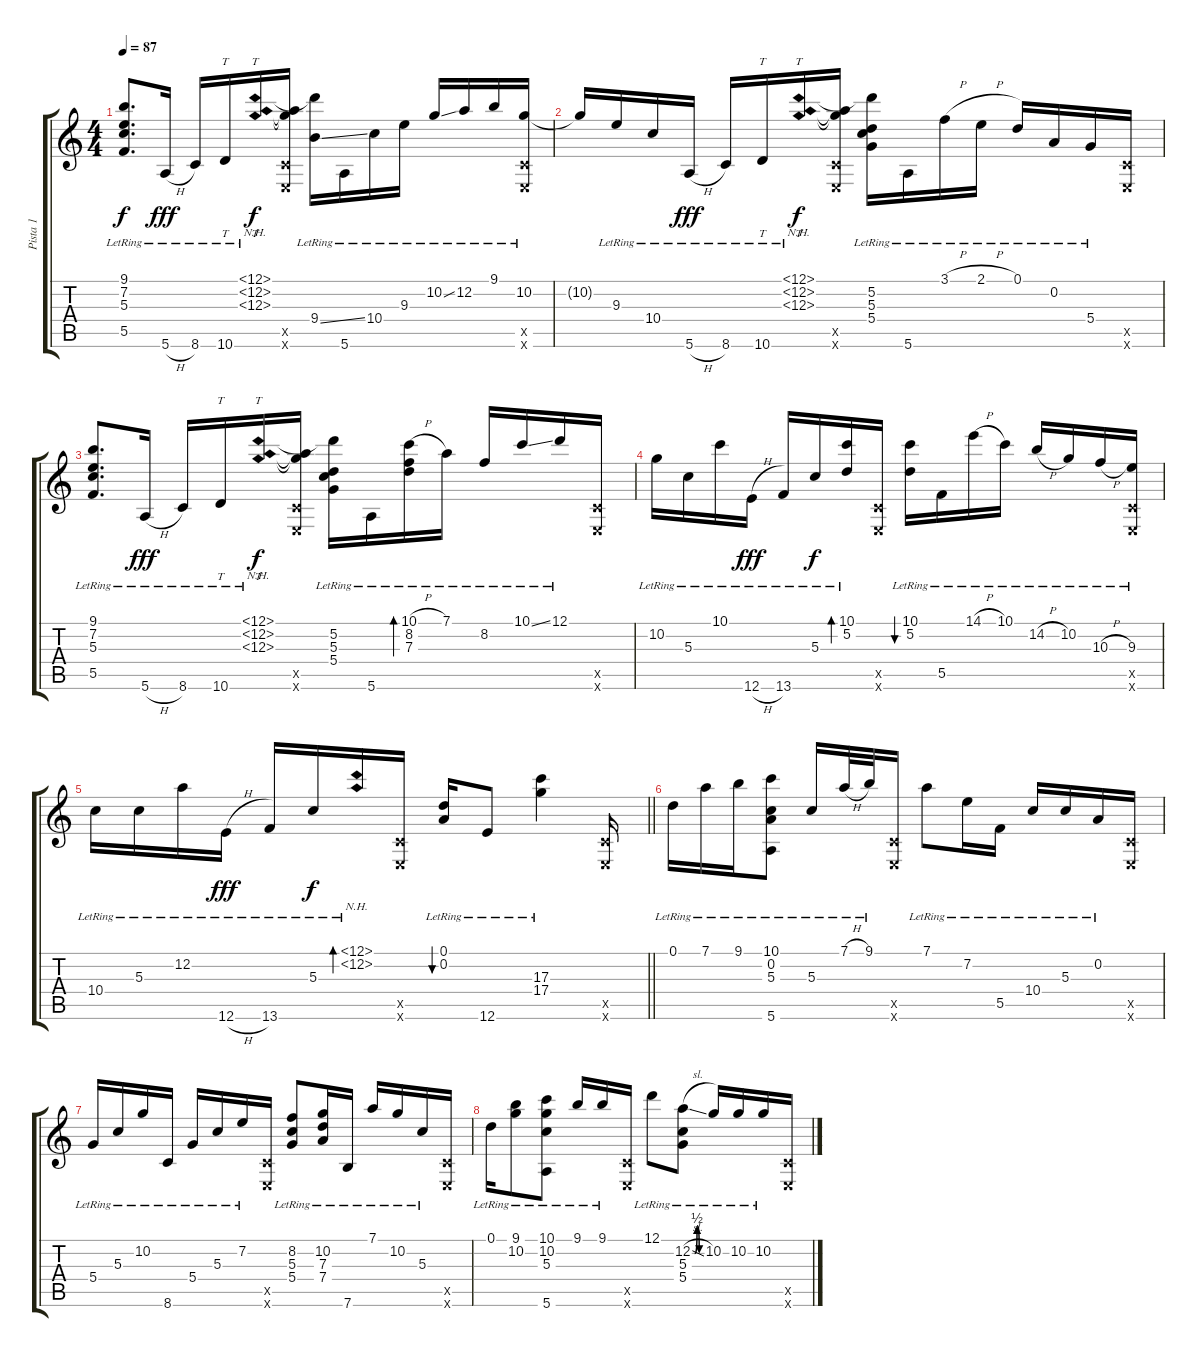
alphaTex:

\track ("Pista 1" "Pista 1") {instrument acousticguitarsteel}
\staff {score tabs}
\tuning (D4 A3 G3 D3 C3 E2) {hide}
\ts (4 4)
\tempo 87
\clef g2
\ks c
(9.1{lr} 7.2{lr} 5.3{lr} 5.5{lr}).8{d dy f} 5.6{h lr}.16{dy fff} 8.6{lr}.16 10.6{lr}.16{tt} (12.1{nh lr} 12.2{nh lr} 12.3{nh lr}).16{tt dy f} (12.2{t} 12.3{t} 0.5{x} 0.6{x}).16 (12.1{t} 9.4{ss lr}).16 5.6{lr}.16 10.4{lr}.16 9.3{lr}.16 10.2{ss lr}.16 12.2{lr}.16 9.1{lr}.16 (10.2{lr} 0.5{x} 0.6{x}).16 |
10.2{t}.16 9.3{lr}.16 10.4{lr}.16 5.6{h lr}.16{dy fff} 8.6{lr}.16 10.6{lr}.16{tt} (12.1{nh lr} 12.2{nh lr} 12.3{nh lr}).16{tt dy f} (12.2{t} 12.3{t} 0.5{x} 0.6{x}).16 (12.1{t} 5.2{lr} 5.3{lr} 5.4{lr}).16 5.6{lr}.16 3.1{h lr}.16 2.1{h lr}.16 0.1{lr}.16 0.2{lr}.16 5.4{lr}.16 (0.5{x} 0.6{x}).16 |
(9.1{lr} 7.2{lr} 5.3{lr} 5.5{lr}).8{d} 5.6{h lr}.16{dy fff} 8.6{lr}.16 10.6{lr}.16{tt} (12.1{nh lr} 12.2{nh lr} 12.3{nh lr}).16{tt dy f} (12.2{t} 12.3{t} 0.5{x} 0.6{x}).16 (12.1{t} 5.2{lr} 5.3{lr} 5.4{lr}).16 5.6{lr}.16 (10.1{h lr} 8.2{lr} 7.3{lr}).16{bd 60} 7.1{lr}.16 8.2{lr}.16 10.1{ss lr}.16 12.1{lr}.16 (0.5{x} 0.6{x}).16 |
10.2{lr}.16 5.3{lr}.16 10.1{lr}.16 12.6{h lr}.16{dy fff} 13.6{lr}.16 5.3{lr}.16{dy f} (10.1{lr} 5.2{lr}).16{bd 60} (0.5{x} 0.6{x}).16 (10.1{lr} 5.2{lr}).16{bu 60} 5.5{lr}.16 14.1{h lr}.16 10.1{lr}.16 14.2{h lr}.16 10.2{lr}.16 10.3{h lr}.16 (9.3{lr} 0.5{x} 0.6{x}).16 |
\barLineRight lightlight
10.4{lr}.16 5.3{lr}.16 12.2{lr}.16 12.6{h lr}.16{dy fff} 13.6{lr}.16 5.3{lr}.16{dy f} (12.1{nh lr} 12.2{nh lr}).16{bd 60} (0.5{x} 0.6{x}).16 (0.1{lr} 0.2{lr}).16{bu 60} 12.6{lr}.8 (17.3{lr} 17.4{lr}).4 (0.5{x} 0.6{x}).16 |
\section ("" "")
0.1{lr}.16 7.1{lr}.16 9.1{lr}.16 (10.1{lr} 0.2{lr} 5.3{lr} 5.6{lr}).8 5.3{lr}.16 7.1{h lr}.32 9.1{lr}.32 (0.5{x} 0.6{x}).16 7.1{lr}.8 7.2{lr}.16 5.5{lr}.16 10.4{lr}.16 5.3{lr}.16 0.2{lr}.16 (0.5{x} 0.6{x}).16 |
5.4{lr}.16 5.3{lr}.16 10.2{lr}.16 8.6{lr}.16 5.4{lr}.16 5.3{lr}.16 7.2{lr}.16 (0.5{x} 0.6{x}).16 (8.2{lr} 5.3{lr} 5.4{lr}).8 (10.2{lr} 7.3{lr} 7.4{lr}).16 7.6{lr}.16 7.1{lr}.16 10.2{lr}.16 5.3{lr}.16 (0.5{x} 0.6{x}).16 |
0.1{lr}.16 (9.1{lr} 10.2{lr}).8 (10.1{lr} 10.2{lr} 5.3{lr} 5.6{lr}).8 9.1{lr}.16 9.1{lr}.16 (0.5{x} 0.6{x}).16 12.1{lr}.8 (12.2{be (custom 0 0 15 0 30 2 44 0 60 0) sl lr} 5.3{lr} 5.4{lr}).8 10.2{lr}.16 10.2{lr}.16 10.2{lr}.16 (0.5{x} 0.6{x}).16
